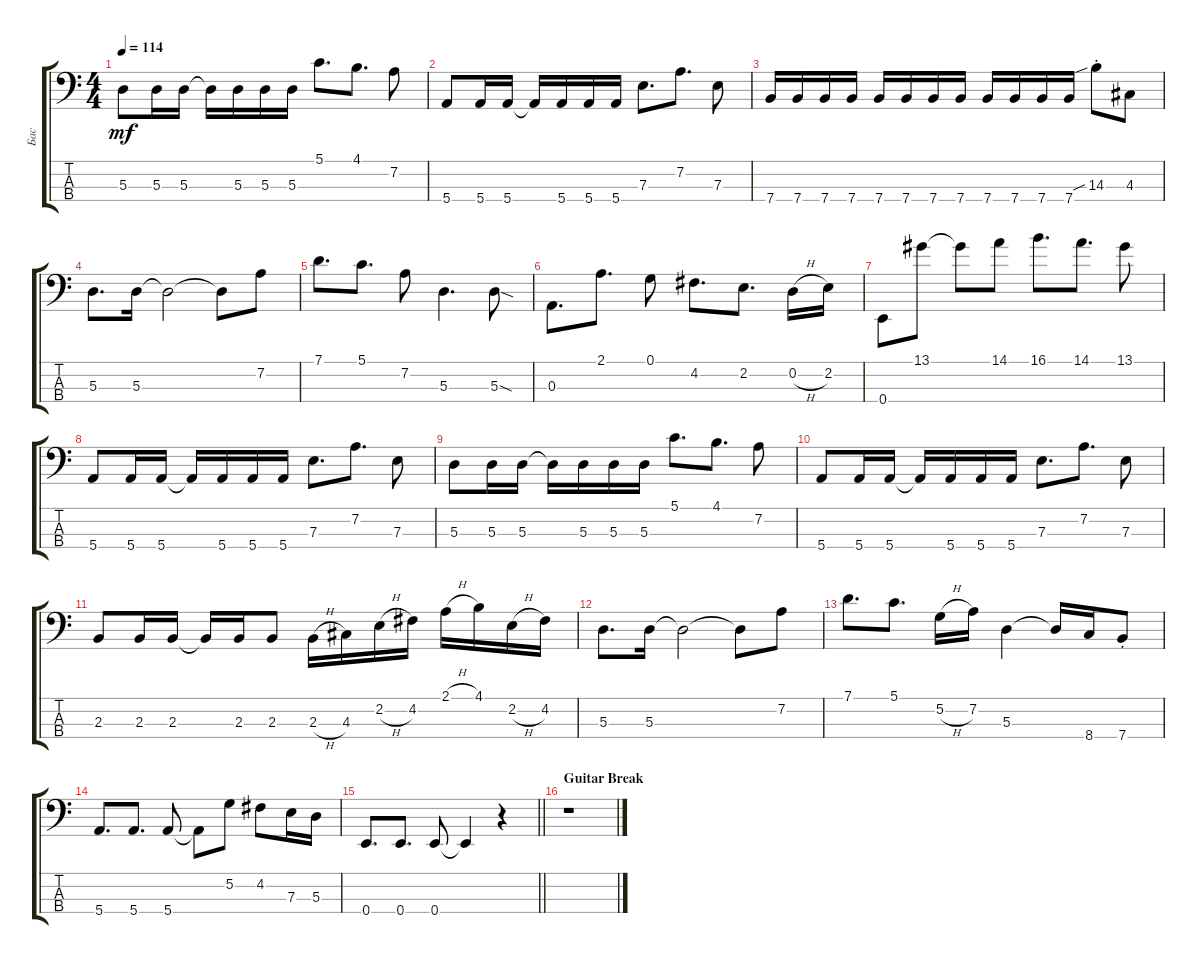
\track ("Бас" "Бас") {instrument electricbassfinger bank 7}
\staff {score tabs}
\tuning (G2 D2 A1 E1) {hide}
\ts (4 4)
\tempo 114
\clef f4
\ks aminor
5.3.8{dy mf} 5.3.16 5.3.16 5.3{t}.16 5.3.16 5.3.16 5.3.16 5.1.8{d} 4.1.8{d} 7.2.8 |
5.4.8 5.4.16 5.4.16 5.4{t}.16 5.4.16 5.4.16 5.4.16 7.3.8{d} 7.2.8{d} 7.3.8 |
7.4.16 7.4.16 7.4.16 7.4.16 7.4.16 7.4.16 7.4.16 7.4.16 7.4.16 7.4.16 7.4.16 7.4.16 14.3{sib st}.8 4.3.8 |
5.3.8{d} 5.3.16 5.3{t}.2 5.3{t}.8 7.2.8 |
7.1.8{d} 5.1.8{d} 7.2.8 5.3.4{d} 5.3{sod}.8 |
0.3.8{d} 2.1.8{d} 0.1.8 4.2.8{d} 2.2.8{d} 0.2{h}.16 2.2.16 |
0.4.8 13.1.8 13.1{t}.8 14.1.8 16.1.8{d} 14.1.8{d} 13.1.8 |
5.4.8 5.4.16 5.4.16 5.4{t}.16 5.4.16 5.4.16 5.4.16 7.3.8{d} 7.2.8{d} 7.3.8 |
5.3.8 5.3.16 5.3.16 5.3{t}.16 5.3.16 5.3.16 5.3.16 5.1.8{d} 4.1.8{d} 7.2.8 |
5.4.8 5.4.16 5.4.16 5.4{t}.16 5.4.16 5.4.16 5.4.16 7.3.8{d} 7.2.8{d} 7.3.8 |
2.3.8 2.3.16 2.3.16 2.3{t}.16 2.3.16 2.3.8 2.3{h}.16 4.3.16 2.2{h}.16 4.2.16 2.1{h}.16 4.1.16 2.2{h}.16 4.2.16 |
5.3.8{d} 5.3.16 5.3{t}.2 5.3{t}.8 7.2.8 |
7.1.8{d} 5.1.8{d} 5.2{h}.16 7.2.16 5.3.4 5.3{t}.16 8.4.16 7.4{st}.8 |
5.4.8{d} 5.4.8{d} 5.4.8 5.4{t}.8 5.2.8 4.2.8 7.3.16 5.3.16 |
\barLineRight lightlight
0.4.8{d} 0.4.8{d} 0.4.8 0.4{t}.4 r.4 |
\section ("" "Guitar Break")
r.1
